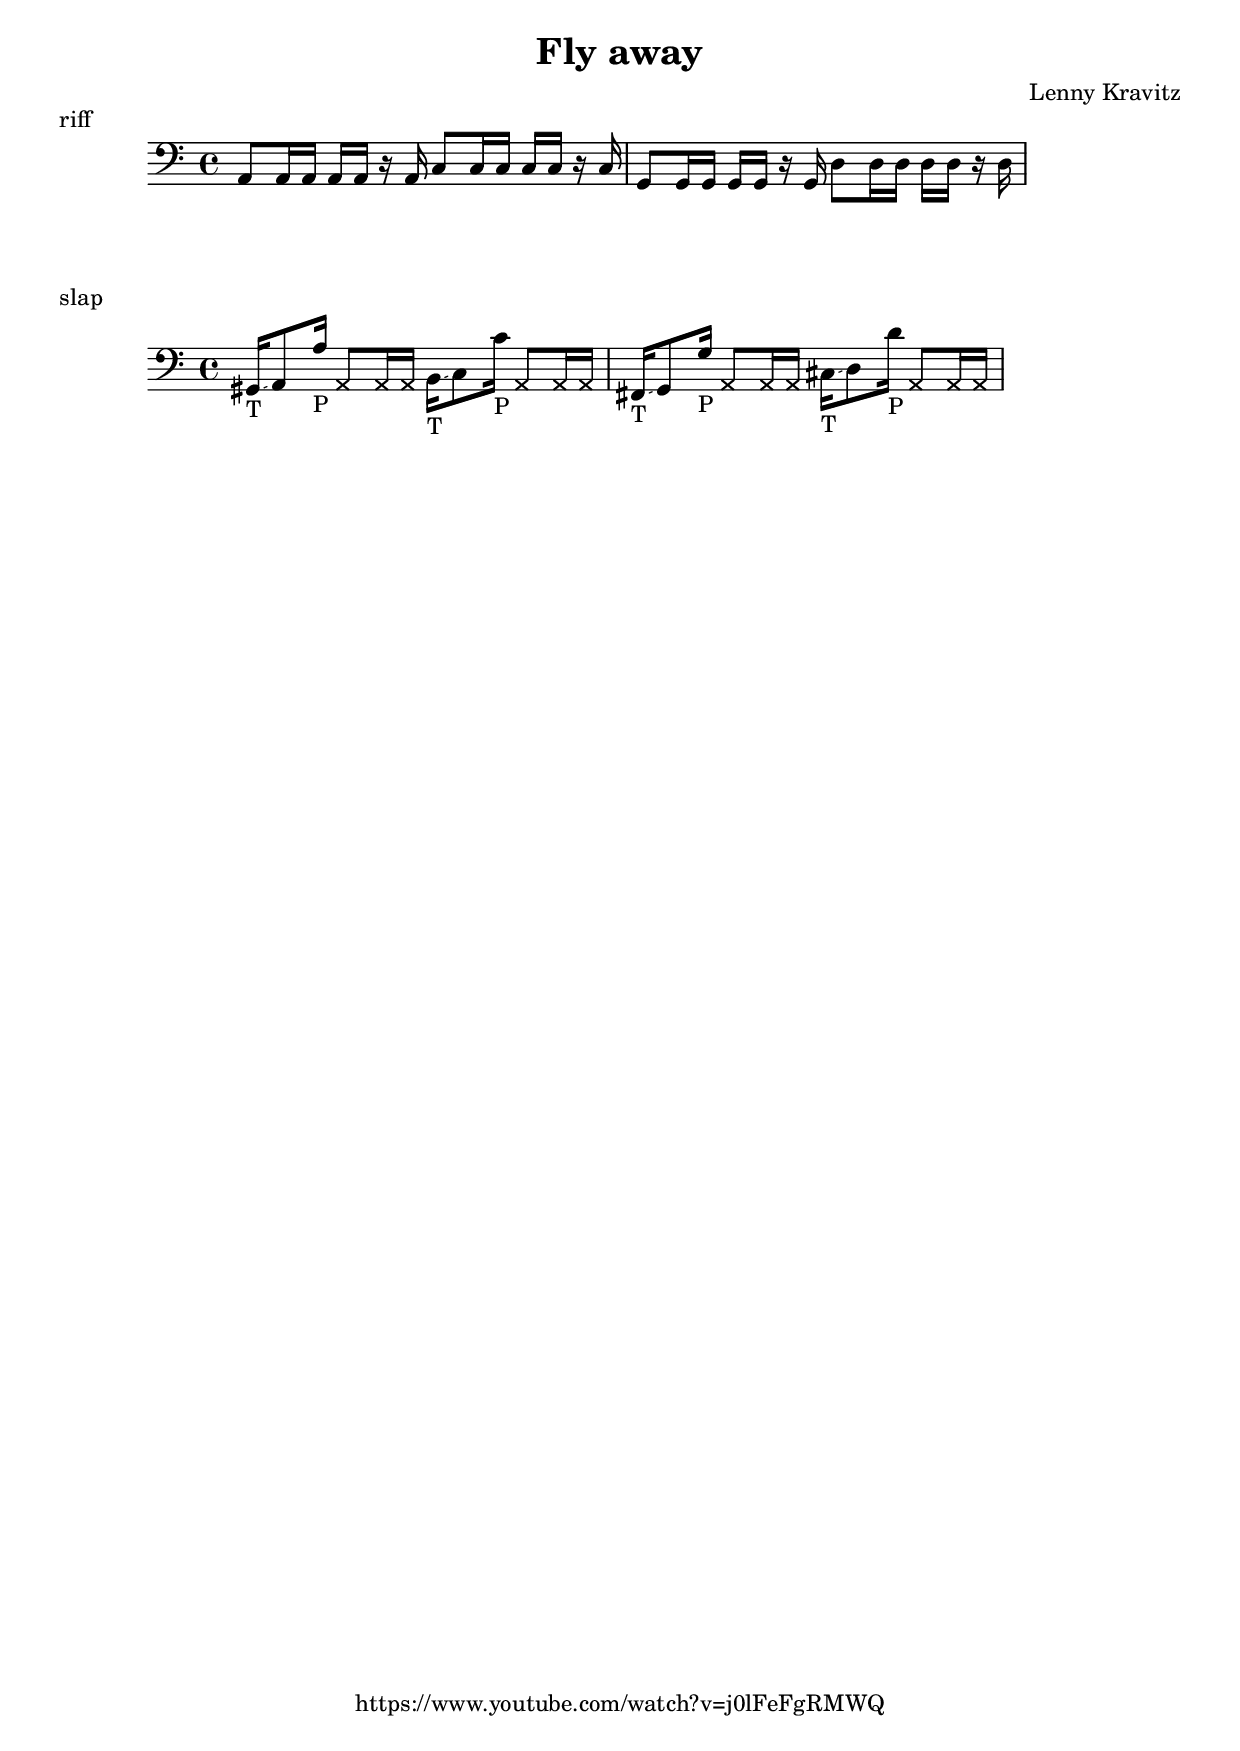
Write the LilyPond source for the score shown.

% http://lilybin.com/

\header {
  title = "Fly away"
  composer = "Lenny Kravitz"
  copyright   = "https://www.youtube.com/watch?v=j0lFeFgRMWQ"
}
\language "deutsch"
riff = \relative {
	a,8 a16 a a a r a
	c8 c16 c c c r c
	g8 g16 g g g r g
	d'8 d16 d d d r d
}
percuss = {
	\xNotesOn a,8 a16 a \xNotesOff
}
slap = \relative {
	gis,16_T \glissando a8 a'16_P
	\percuss
	h16_T \glissando c8 c'16_P
	\percuss
	fis16_T \glissando g8 g'16_P
	\percuss
	cis16_T \glissando d8 d'16_P
	\percuss
}
\score{
	<<
		\new Staff { \clef "bass" \riff}
	 	%\new TabStaff \with { stringTunings = #bass-tuning }  {  \riff}
	>>
  \header {
    piece = "riff"
  }
}
\score{
	<<
		\new Staff { \clef "bass" \slap}
	 	%\new TabStaff \with { stringTunings = #bass-tuning }  {  \slap}
	>>
  \header {
    piece = "slap"
  }
}
